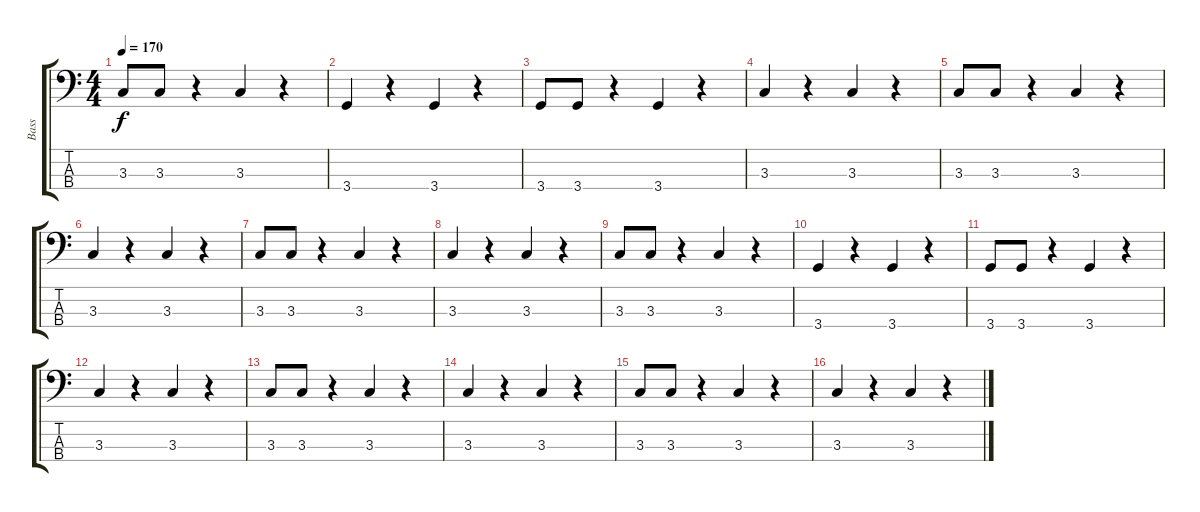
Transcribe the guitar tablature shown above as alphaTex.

\track ("Bass" "Bass") {instrument electricbassfinger}
\staff {score tabs}
\tuning (G2 D2 A1 E1) {hide}
\ts (4 4)
\tempo 170
\clef f4
\ks c
3.3.8{dy f} 3.3.8 r.4 3.3.4 r.4 |
3.4.4 r.4 3.4.4 r.4 |
3.4.8 3.4.8 r.4 3.4.4 r.4 |
3.3.4 r.4 3.3.4 r.4 |
3.3.8 3.3.8 r.4 3.3.4 r.4 |
3.3.4 r.4 3.3.4 r.4 |
3.3.8 3.3.8 r.4 3.3.4 r.4 |
3.3.4 r.4 3.3.4 r.4 |
3.3.8 3.3.8 r.4 3.3.4 r.4 |
3.4.4 r.4 3.4.4 r.4 |
3.4.8 3.4.8 r.4 3.4.4 r.4 |
3.3.4 r.4 3.3.4 r.4 |
3.3.8 3.3.8 r.4 3.3.4 r.4 |
3.3.4 r.4 3.3.4 r.4 |
3.3.8 3.3.8 r.4 3.3.4 r.4 |
3.3.4 r.4 3.3.4 r.4
